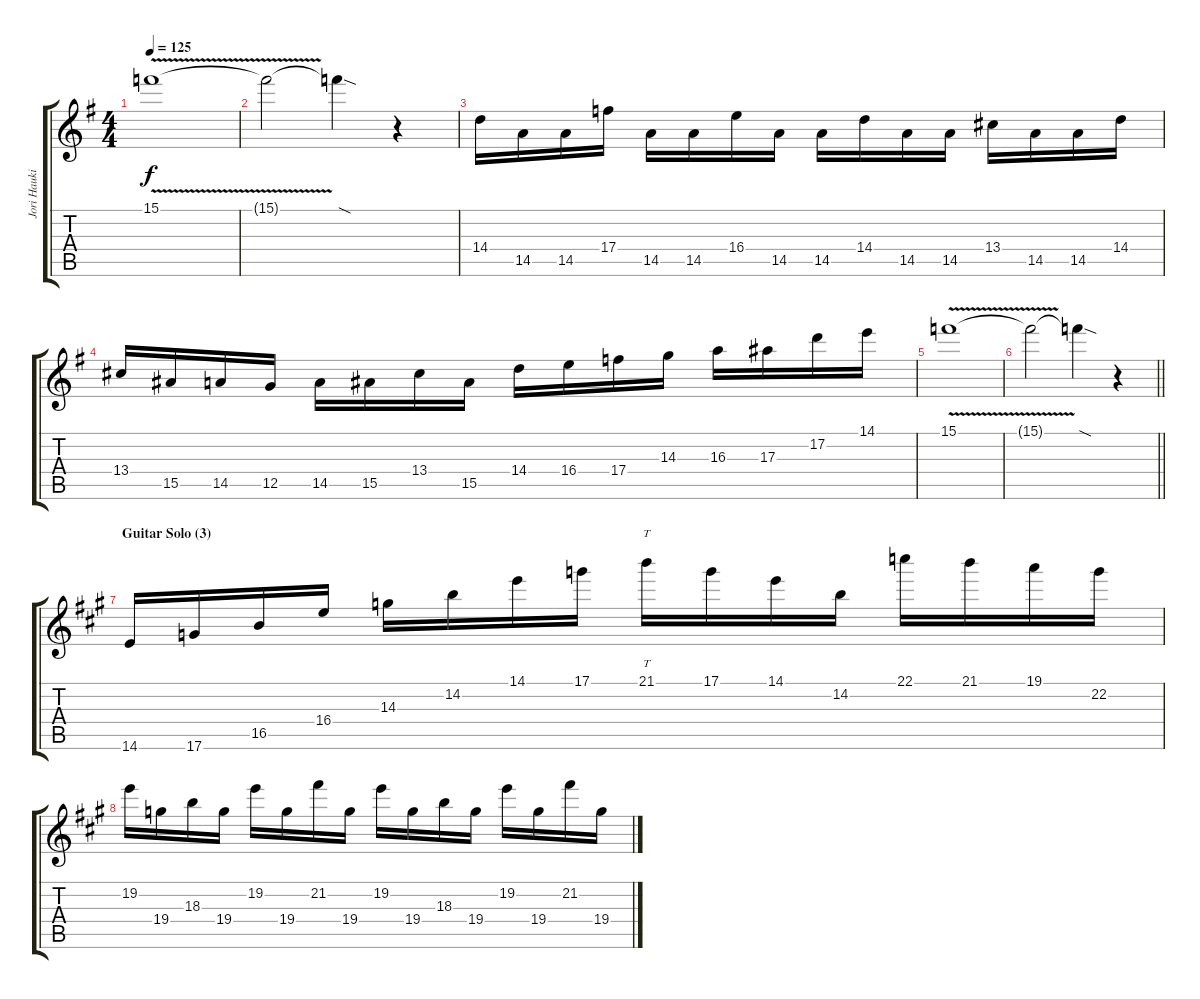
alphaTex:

\track ("Jori Haukio (lead guitar)" "Jori Hauki") {instrument distortionguitar}
\staff {score tabs}
\tuning (D4 A3 F3 C3 G2 D2) {hide}
\ts (4 4)
\tempo 125
\clef g2
\ks eminor
15.1{v}.1{dy f} |
15.1{t}.2 15.1{sod t}.4 r.4 |
14.4.16 14.5.16 14.5.16 17.4.16 14.5.16 14.5.16 16.4.16 14.5.16 14.5.16 14.4.16 14.5.16 14.5.16 13.4.16 14.5.16 14.5.16 14.4.16 |
13.4.16 15.5.16 14.5.16 12.5.16 14.5.16 15.5.16 13.4.16 15.5.16 14.4.16 16.4.16 17.4.16 14.3.16 16.3.16 17.3.16 17.2.16 14.1.16 |
15.1{v}.1 |
\barLineRight lightlight
15.1{t}.2 15.1{sod t}.4 r.4 |
\section ("" "Guitar Solo (3)")
\ks f#minor
14.6.16 17.6.16 16.5.16 16.4.16 14.3.16 14.2.16 14.1.16 17.1.16 21.1.16{tt} 17.1.16 14.1.16 14.2.16 22.1.16 21.1.16 19.1.16 22.2.16 |
19.2.16 19.4.16 18.3.16 19.4.16 19.2.16 19.4.16 21.2.16 19.4.16 19.2.16 19.4.16 18.3.16 19.4.16 19.2.16 19.4.16 21.2.16 19.4.16
